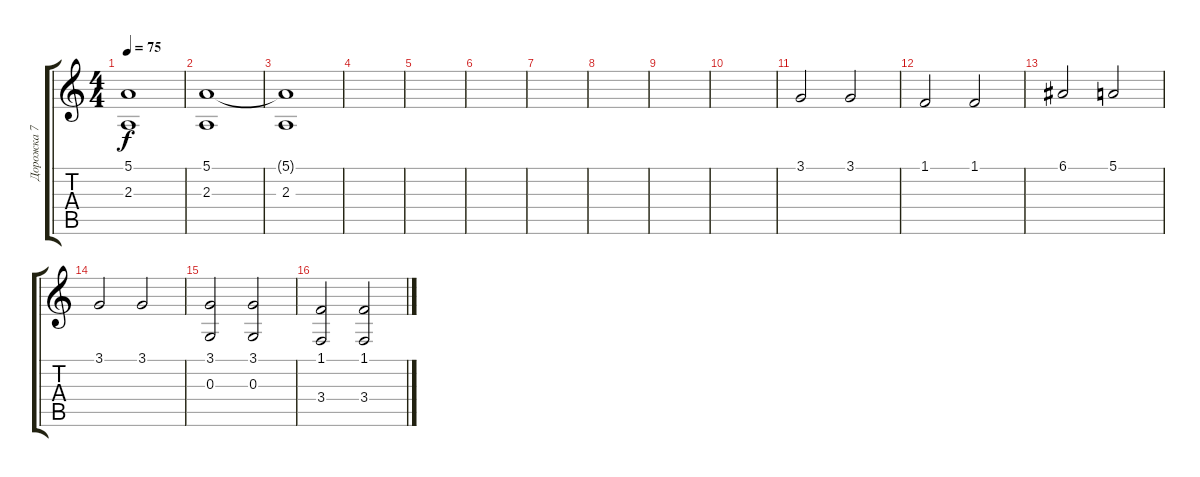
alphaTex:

\track ("Дорожка 7" "Дорожка 7") {instrument choiraahs}
\staff {score tabs}
\tuning (E4 B3 G3 D3 A2 E2) {hide}
\ts (4 4)
\tempo 75
\clef g2
\ks c
(5.1{t} 2.3).1{dy f} |
(5.1 2.3).1 |
(5.1{t} 2.3).1 |
|
|
|
|
|
|
|
3.1.2 3.1.2 |
1.1.2 1.1.2 |
6.1.2 5.1.2 |
3.1.2 3.1.2 |
(3.1 0.3).2 (3.1 0.3).2 |
(1.1 3.4).2 (1.1 3.4).2
